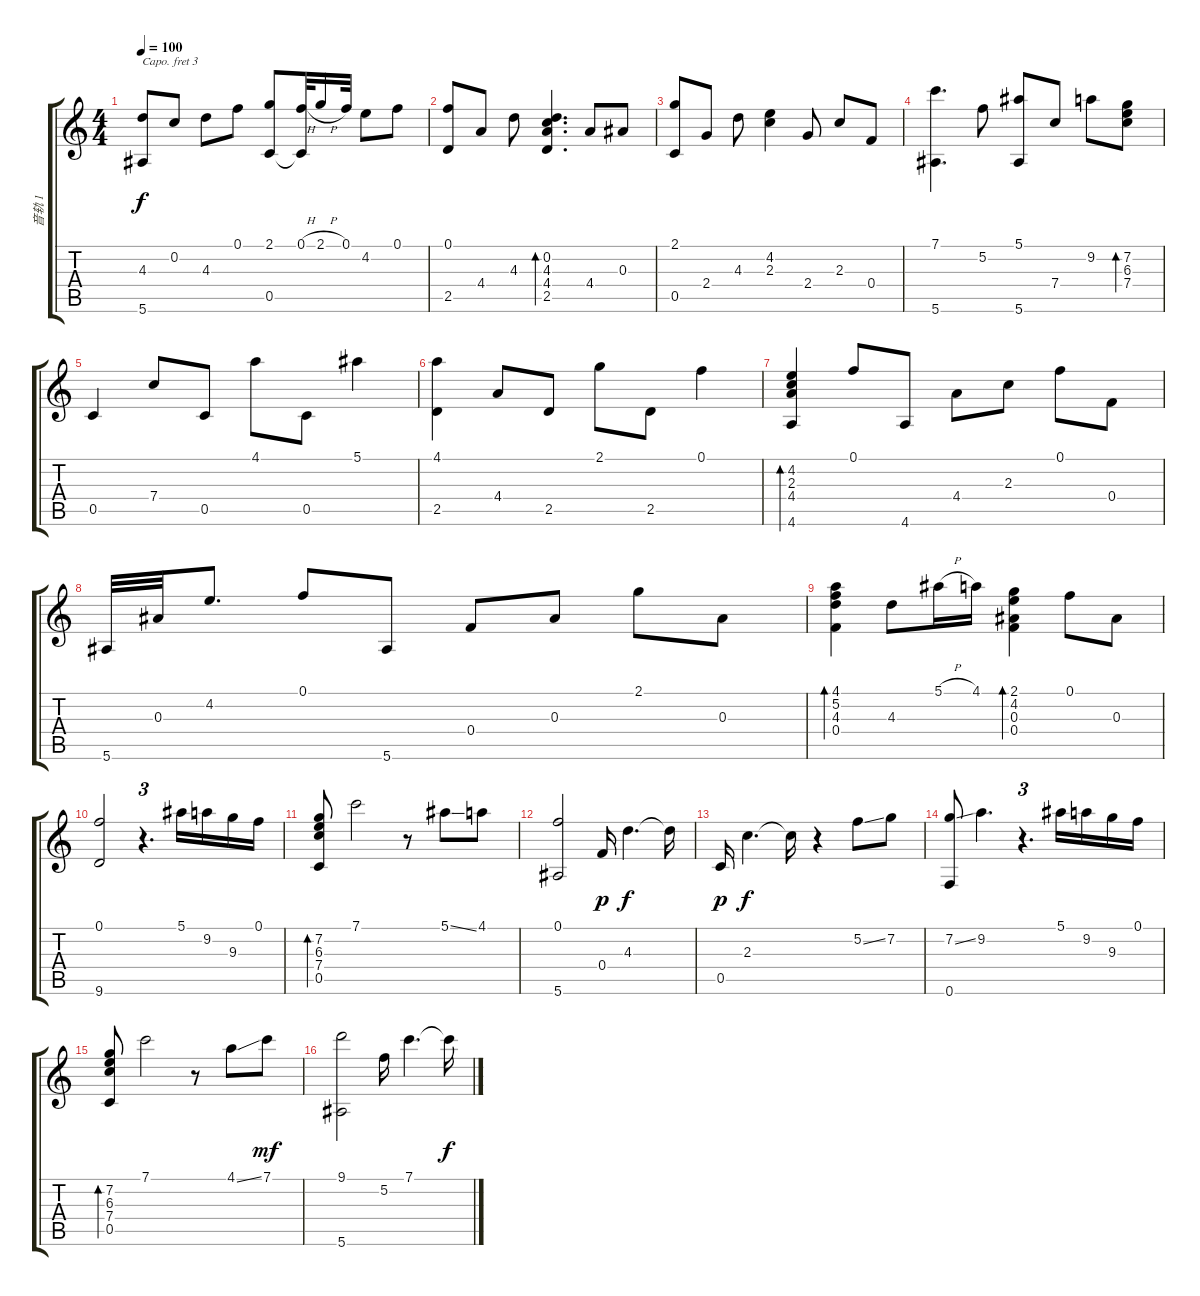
\track ("音轨 1" "音轨 1") {instrument acousticguitarsteel}
\staff {score tabs}
\capo 3
\tuning (D4 A3 G3 D3 A2 D2) {hide}
\ts (4 4)
\tempo 100
\clef g2
\ks c
(4.3 5.6).8{dy f} 0.2.8 4.3.8 0.1.8 (2.1 0.5).8 (0.1{h} 0.5{t}).32 2.1{h}.16 0.1.32 4.2.8 0.1.8 |
(0.1 2.5).8 4.4.8 4.3.8 (0.2 4.3 4.4 2.5).4{d bd 240} 4.4.8 0.3.8 |
(2.1 0.5).8 2.4.8 4.3.8 (4.2 2.3).4 2.4.8 2.3.8 0.4.8 |
(7.1 5.6).4{d} 5.2.8 (5.1 5.6).8 7.4.8 9.2.8 (7.2 6.3 7.4).8{bd 480} |
0.5.4 7.4.8 0.5.8 4.1.8 0.5.8 5.1.4 |
(4.1 2.5).4 4.4.8 2.5.8 2.1.8 2.5.8 0.1.4 |
(4.2 2.3 4.4 4.6).4{bd 240} 0.1.8 4.6.8 4.4.8 2.3.8 0.1.8 0.4.8 |
5.6.32 0.3.32 4.2.8{d} 0.1.8 5.6.8 0.4.8 0.3.8 2.1.8 0.3.8 |
(4.1 5.2 4.3 0.4).4{bd 240} 4.3.8 5.1{h}.16 4.1.16 (2.1 4.2 0.3 0.4).4{bd 240} 0.1.8 0.3.8 |
(0.1 9.6).2 r.4{d tu (3 2)} 5.1.16 9.2.16 9.3.16 0.1.16 |
(7.2 6.3 7.4 0.5).8{bd 480} 7.1.2 r.8 5.1{ss}.8 4.1.8 |
(0.1 5.6).2 0.4.16{dy p} 4.3.4{d dy f} 4.3{t}.16 |
0.5.16{dy p} 2.3.4{d dy f} 2.3{t}.16 r.4 5.2{ss}.8 7.2.8 |
(7.2{ss} 0.6).8 9.2.4{d} r.4{d tu (3 2)} 5.1.16 9.2.16 9.3.16 0.1.16 |
(7.2 6.3 7.4 0.5).8{bd 480} 7.1.2 r.8 4.1{ss}.8 7.1.8{dy mf} |
(9.1 5.6).2 5.2.16 7.1.4{d} 7.1{t}.16{dy f}
